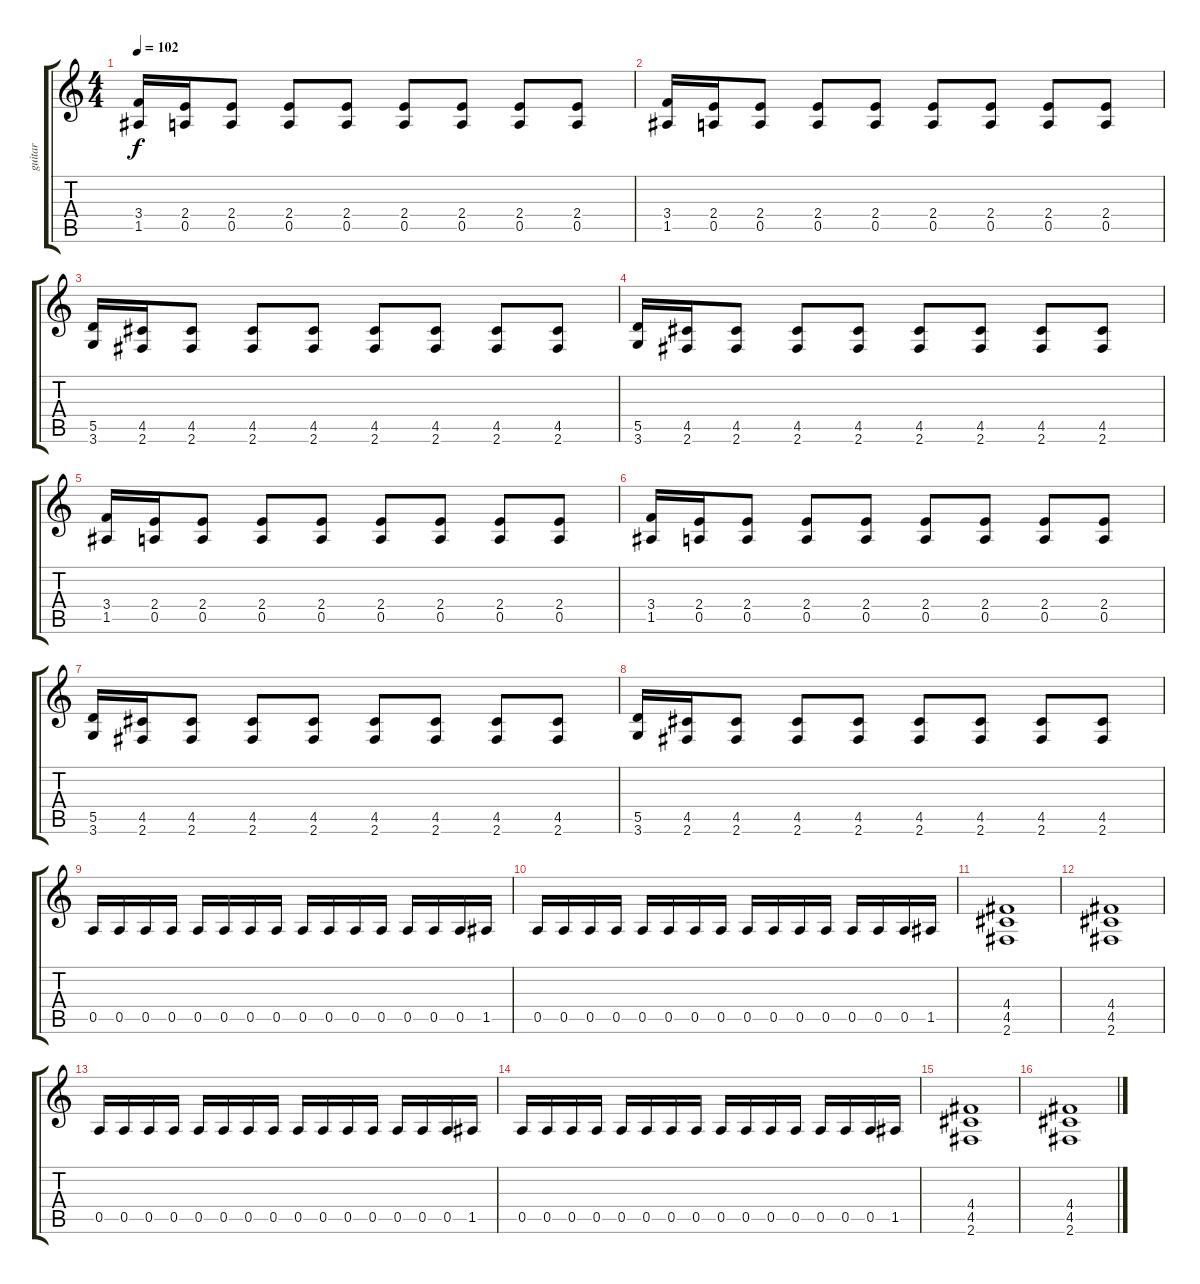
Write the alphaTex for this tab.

\track ("guitar" "guitar") {instrument distortionguitar}
\staff {score tabs}
\tuning (E4 B3 G3 D3 A2 E2) {hide}
\ts (4 4)
\tempo 102
\clef g2
\ks c
(3.4 1.5).16{dy f} (2.4 0.5).16 (2.4 0.5).8 (2.4 0.5).8 (2.4 0.5).8 (2.4 0.5).8 (2.4 0.5).8 (2.4 0.5).8 (2.4 0.5).8 |
(3.4 1.5).16 (2.4 0.5).16 (2.4 0.5).8 (2.4 0.5).8 (2.4 0.5).8 (2.4 0.5).8 (2.4 0.5).8 (2.4 0.5).8 (2.4 0.5).8 |
(5.5 3.6).16 (4.5 2.6).16 (4.5 2.6).8 (4.5 2.6).8 (4.5 2.6).8 (4.5 2.6).8 (4.5 2.6).8 (4.5 2.6).8 (4.5 2.6).8 |
(5.5 3.6).16 (4.5 2.6).16 (4.5 2.6).8 (4.5 2.6).8 (4.5 2.6).8 (4.5 2.6).8 (4.5 2.6).8 (4.5 2.6).8 (4.5 2.6).8 |
(3.4 1.5).16 (2.4 0.5).16 (2.4 0.5).8 (2.4 0.5).8 (2.4 0.5).8 (2.4 0.5).8 (2.4 0.5).8 (2.4 0.5).8 (2.4 0.5).8 |
(3.4 1.5).16 (2.4 0.5).16 (2.4 0.5).8 (2.4 0.5).8 (2.4 0.5).8 (2.4 0.5).8 (2.4 0.5).8 (2.4 0.5).8 (2.4 0.5).8 |
(5.5 3.6).16 (4.5 2.6).16 (4.5 2.6).8 (4.5 2.6).8 (4.5 2.6).8 (4.5 2.6).8 (4.5 2.6).8 (4.5 2.6).8 (4.5 2.6).8 |
(5.5 3.6).16 (4.5 2.6).16 (4.5 2.6).8 (4.5 2.6).8 (4.5 2.6).8 (4.5 2.6).8 (4.5 2.6).8 (4.5 2.6).8 (4.5 2.6).8 |
0.5.16 0.5.16 0.5.16 0.5.16 0.5.16 0.5.16 0.5.16 0.5.16 0.5.16 0.5.16 0.5.16 0.5.16 0.5.16 0.5.16 0.5.16 1.5.16 |
0.5.16 0.5.16 0.5.16 0.5.16 0.5.16 0.5.16 0.5.16 0.5.16 0.5.16 0.5.16 0.5.16 0.5.16 0.5.16 0.5.16 0.5.16 1.5.16 |
(4.4 4.5 2.6).1 |
(4.4 4.5 2.6).1 |
0.5.16 0.5.16 0.5.16 0.5.16 0.5.16 0.5.16 0.5.16 0.5.16 0.5.16 0.5.16 0.5.16 0.5.16 0.5.16 0.5.16 0.5.16 1.5.16 |
0.5.16 0.5.16 0.5.16 0.5.16 0.5.16 0.5.16 0.5.16 0.5.16 0.5.16 0.5.16 0.5.16 0.5.16 0.5.16 0.5.16 0.5.16 1.5.16 |
(4.4 4.5 2.6).1 |
(4.4 4.5 2.6).1
